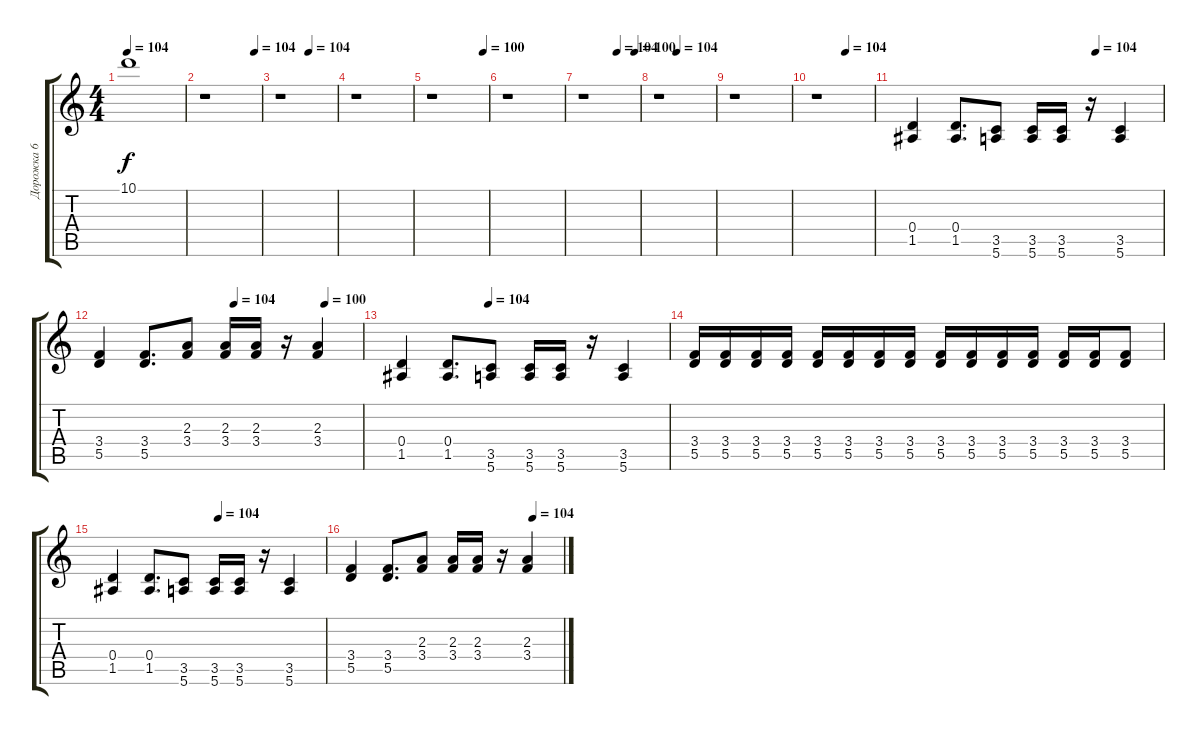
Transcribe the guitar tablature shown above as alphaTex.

\track ("Дорожка 6" "Дорожка 6") {instrument distortionguitar}
\staff {score tabs}
\tuning (E4 B3 G3 D3 A2 E2) {hide}
\ts (4 4)
\tempo 104
\clef g2
\ks c
10.1.1{dy f} |
\tempo (104 0.890625)
r.1 |
\tempo (104 0.515625)
r.1 |
r.1 |
\tempo (100 0.921875)
r.1 |
r.1 |
\tempo (104 0.609375)
\tempo (100 0.921875)
r.1 |
\tempo (104 0.328125)
r.1 |
r.1 |
\tempo (104 0.515625)
r.1 |
\tempo (104 0.734375)
(0.4 1.5).4 (0.4 1.5).8{d} (3.5 5.6).8 (3.5 5.6).16 (3.5 5.6).16 r.16 (3.5 5.6).4 |
\tempo (104 0.515625)
\tempo (100 0.859375)
(3.4 5.5).4 (3.4 5.5).8{d} (2.3 3.4).8 (2.3 3.4).16 (2.3 3.4).16 r.16 (2.3 3.4).4 |
\tempo (104 0.328125)
(0.4 1.5).4 (0.4 1.5).8{d} (3.5 5.6).8 (3.5 5.6).16 (3.5 5.6).16 r.16 (3.5 5.6).4 |
(3.4 5.5).16 (3.4 5.5).16 (3.4 5.5).16 (3.4 5.5).16 (3.4 5.5).16 (3.4 5.5).16 (3.4 5.5).16 (3.4 5.5).16 (3.4 5.5).16 (3.4 5.5).16 (3.4 5.5).16 (3.4 5.5).16 (3.4 5.5).16 (3.4 5.5).16 (3.4 5.5).8 |
\tempo (104 0.5)
(0.4 1.5).4 (0.4 1.5).8{d} (3.5 5.6).8 (3.5 5.6).16 (3.5 5.6).16 r.16 (3.5 5.6).4 |
\tempo (104 0.859375)
(3.4 5.5).4 (3.4 5.5).8{d} (2.3 3.4).8 (2.3 3.4).16 (2.3 3.4).16 r.16 (2.3 3.4).4
